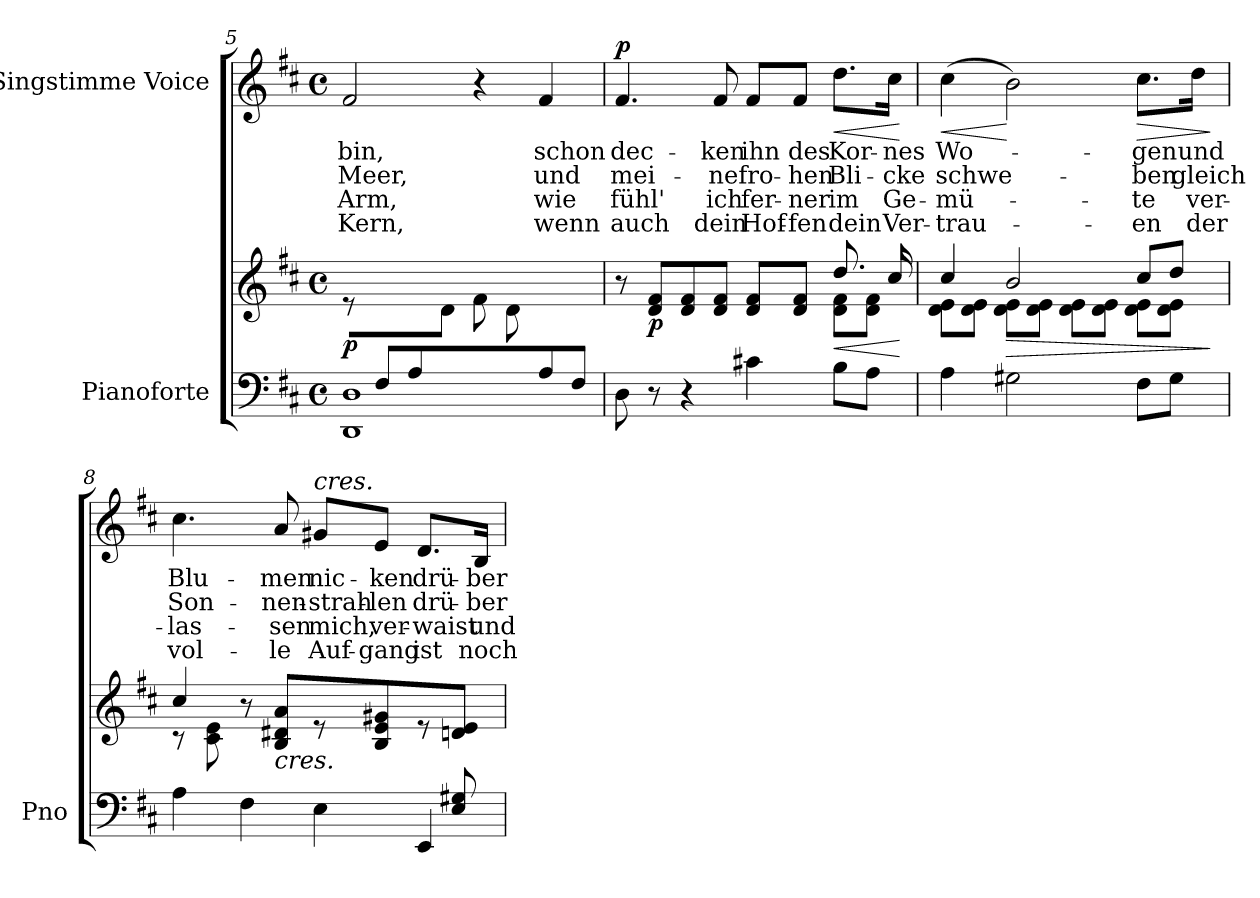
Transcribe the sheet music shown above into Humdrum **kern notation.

**kern	**kern	**dynam	**kern	**text	**text	**text	**text	**dynam
*part2	*part2	*part2	*part1	*part1	*part1	*part1	*part1	*part1
*staff3	*staff2	*staff2/3	*staff1	*staff1	*staff1	*staff1	*staff1	*staff1
*I"Pianoforte	*	*	*I"Singstimme Voice	*	*	*	*	*
*I'Pno	*	*	*	*	*	*	*	*
!!LO:LB:g=z
*clefF4	*clefG2	*	*clefG2	*	*	*	*	*
*k[f#c#]	*k[f#c#]	*	*k[f#c#]	*	*	*	*	*
*M4/4	*M4/4	*	*M4/4	*	*	*	*	*
*met(c)	*met(c)	*	*met(c)	*	*	*	*	*
=5	=5	=5	=5	=5	=5	=5	=5	=5
*^	*	*	*	*	*	*	*	*
!	!	!	!LO:DY:b	!	!LO:LY:b	!LO:LY:b	!LO:LY:b	!LO:LY:b	!
8ryy	1DD 1D	8r	p	2f#/	bin,	-Meer,	-Arm,	Kern,	.
8F#/L	.	4ryy	.	.	.	.	.	.	.
8A/	.	.	.	.	.	.	.	.	.
4.ryy	.	8d\J	.	.	.	.	.	.	.
.	.	8f#\L	.	4r	.	.	.	.	.
.	.	8d\	.	.	.	.	.	.	.
!	!	!	!	!	!LO:LY:b	!LO:LY:b	!LO:LY:b	!LO:LY:b	!
8A/	.	4ryy	.	4f#/	schon	und	wie	wenn	.
8F#/J	.	.	.	.	.	.	.	.	.
*v	*v	*	*	*	*	*	*	*	*
=6	=6	=6	=6	=6	=6	=6	=6	=6
*	*^	*	*	*	*	*	*	*
!	!	!	!	!	!LO:LY:b	!LO:LY:b	!LO:LY:b	!LO:LY:b	!LO:DY:a
8D\	8r	2.ryy	.	4.f#/	dec-	mei-	fühl'	auch	p
!	!	!	!LO:DY:b	!	!	!	!	!	!
8r	8d/ 8f#/L	.	p	.	.	.	.	.	.
4r	8d/ 8f#/	.	.	.	.	.	.	.	.
!	!	!	!	!	!LO:LY:b	!LO:LY:b	!LO:LY:b	!LO:LY:b	!
.	8d/ 8f#/J	.	.	8f#/	-ken	-ne	ich	dein	.
!	!	!	!	!	!LO:LY:b	!LO:LY:b	!LO:LY:b	!LO:LY:b	!
4c#X\	8d/ 8f#/L	.	.	8f#/L	ihn	fro-	fer-	Hof-	.
!	!	!	!	!	!LO:LY:b	!LO:LY:b	!LO:LY:b	!LO:LY:b	!
.	8d/ 8f#/J	.	.	8f#/J	des	-hen	-ner	-fen	.
!	!	!	!LO:HP:b	!	!LO:LY:b	!LO:LY:b	!LO:LY:b	!LO:LY:b	!LO:HP:b
8B\L	8.dd/	8d\ 8f#\L	<	8.dd\L	Kor-	Bli-	im	dein	<
8A\J	.	8d\ 8f#\J	.	.	.	.	.	.	.
!	!	!	!	!	!LO:LY:b	!LO:LY:b	!LO:LY:b	!LO:LY:b	!
.	16cc#/	.	.	16cc#\Jk	-nes	-cke	Ge-	Ver-	.
*	*v	*v	*	*	*	*	*	*	*
.	.	[	.	.	.	.	.	[
=7	=7	=7	=7	=7	=7	=7	=7	=7
*	*^	*	*	*	*	*	*	*
!	!	!	!	!	!LO:LY:b	!LO:LY:b	!LO:LY:b	!LO:LY:b	!LO:HP:b
4A\	4cc#/	8d\ 8e\L	.	(4cc#\	Wo-	schwe-	-mü-	-trau-	<
.	.	8d\ 8e\J	.	.	.	.	.	.	.
!	!	!	!LO:HP:b	!	!	!	!	!	!
2G#X\	2b/	8d\ 8e\L	>	2b\)	.	.	.	.	[
.	.	8d\ 8e\J	.	.	.	.	.	.	.
.	.	8d\ 8e\L	.	.	.	.	.	.	.
.	.	8d\ 8e\J	.	.	.	.	.	.	.
!	!	!	!	!	!LO:LY:b	!LO:LY:b	!LO:LY:b	!LO:LY:b	!LO:HP:b
8F#\L	8cc#/L	8d\ 8e\L	.	8.cc#\L	-gen	-ben	-te	-en	>
8G#\J	8dd/J	8d\ 8e\J	.	.	.	.	.	.	.
!	!	!	!	!	!LO:LY:b	!LO:LY:b	!LO:LY:b	!LO:LY:b	!
.	.	.	.	16dd\Jk	und	gleich	ver-	der	.
*	*v	*v	*	*	*	*	*	*	*
.	.	]	.	.	.	.	.	]
!!LO:PB:g=z
=8	=8	=8	=8	=8	=8	=8	=8	=8
*^	*^	*	*	*	*	*	*	*
!	!	!	!	!	!	!LO:LY:b	!LO:LY:b	!LO:LY:b	!LO:LY:b	!
2..ryy	4A\	4cc#/	8r	.	4.cc#\	Blu-	Son-	-las-	vol-	.
.	.	.	8c#\ 8e\	.	.	.	.	.	.	.
.	4F#\	8r	2ryy	.	.	.	.	.	.	.
!	!	!LO:TX:b:i:t=cres.	!	!	!	!	!	!	!	!
!	!	!	!	!	!	!LO:LY:b	!LO:LY:b	!LO:LY:b	!LO:LY:b	!
.	.	8B/ 8d#X/ 8a/L	.	.	8a/	-men	-nen-	-sen	-le	.
!	!	!	!	!	!LO:TX:a:i:t=cres.	!	!	!	!	!
!	!	!	!	!	!	!LO:LY:b	!LO:LY:b	!LO:LY:b	!LO:LY:b	!
.	4E\	8r	.	.	8g#X/L	nic-	-strah-	mich,	Auf-	.
!	!	!	!	!	!	!LO:LY:b	!LO:LY:b	!LO:LY:b	!LO:LY:b	!
.	.	8B/ 8e/ 8g#X/	.	.	8e/J	-ken	-len	ver-	-gang	.
!	!	!	!	!	!	!LO:LY:b	!LO:LY:b	!LO:LY:b	!LO:LY:b	!
.	4EE/	8r	8ryy	.	8.d/L	drü-	drü-	-waist	ist	.
8E/ 8G#X/	.	8dn/ 8e/J	8ryy	.	.	.	.	.	.	.
!	!	!	!	!	!	!LO:LY:b	!LO:LY:b	!LO:LY:b	!LO:LY:b	!
.	.	.	.	.	16B/Jk	-ber	-ber	und	noch	.
*v	*v	*	*	*	*	*	*	*	*	*
*	*v	*v	*	*	*	*	*	*	*
=	=	=	=	=	=	=	=	=
*-	*-	*-	*-	*-	*-	*-	*-	*-
